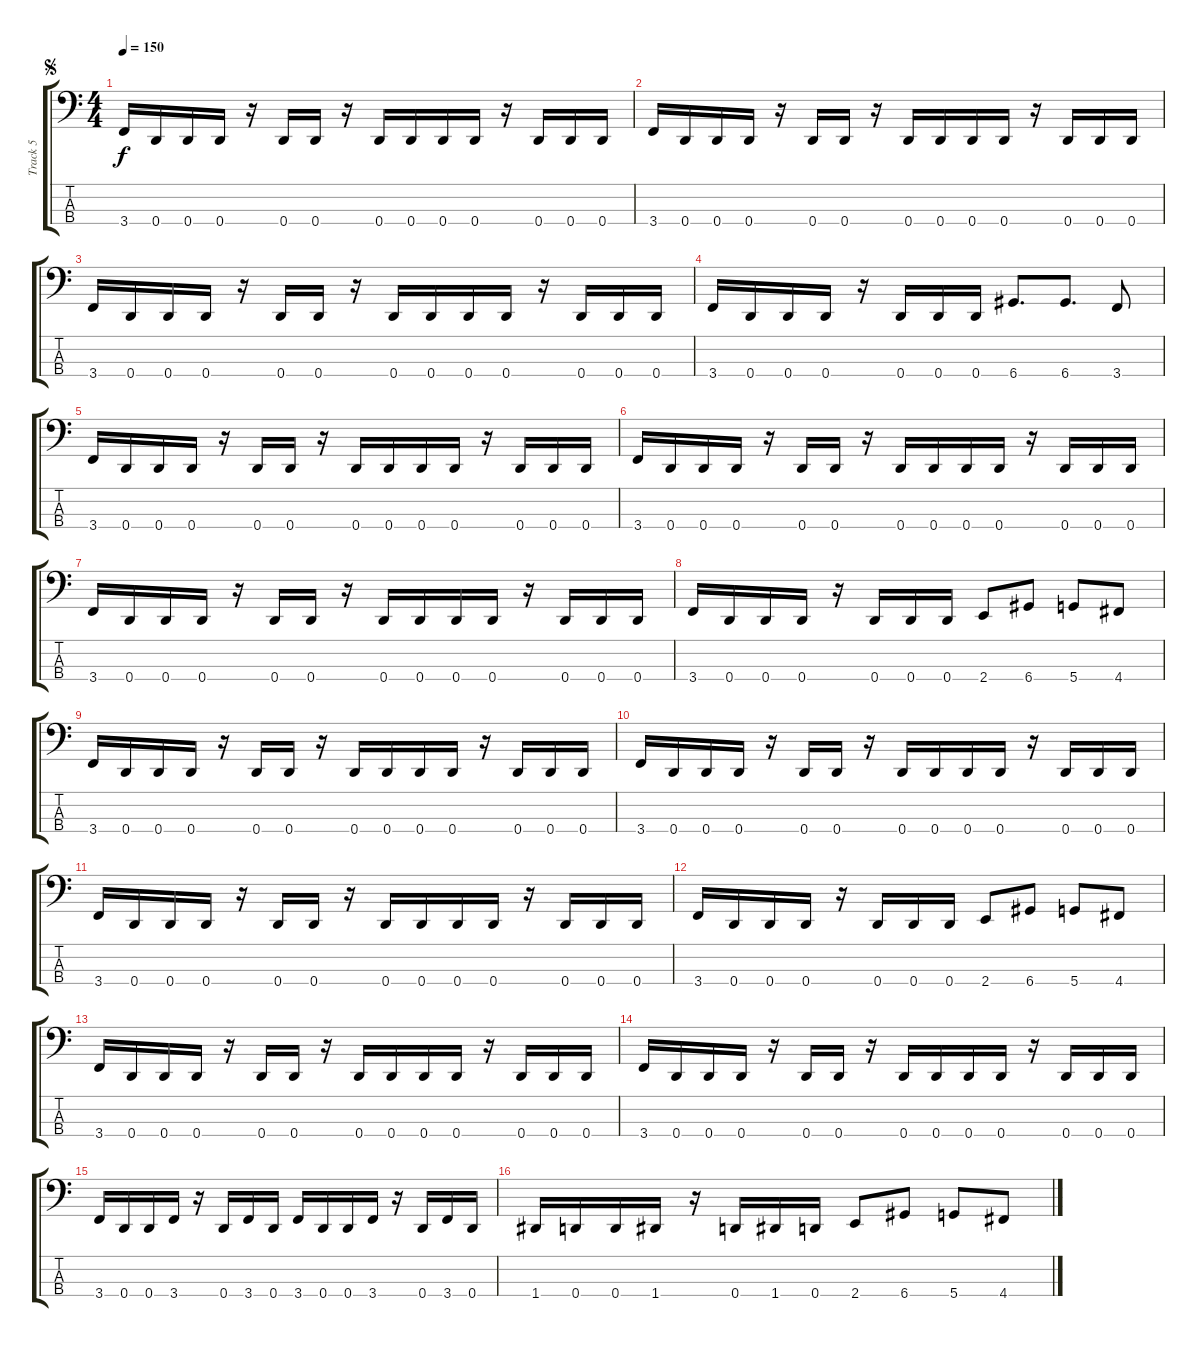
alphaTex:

\track ("Track 5" "Track 5") {instrument electricbasspick}
\staff {score tabs}
\tuning (G2 D2 A1 D1) {hide}
\ts (4 4)
\jump segno
\tempo 150
\clef f4
\ks c
3.4.16{dy f} 0.4.16 0.4.16 0.4.16 r.16 0.4.16 0.4.16 r.16 0.4.16 0.4.16 0.4.16 0.4.16 r.16 0.4.16 0.4.16 0.4.16 |
3.4.16 0.4.16 0.4.16 0.4.16 r.16 0.4.16 0.4.16 r.16 0.4.16 0.4.16 0.4.16 0.4.16 r.16 0.4.16 0.4.16 0.4.16 |
3.4.16 0.4.16 0.4.16 0.4.16 r.16 0.4.16 0.4.16 r.16 0.4.16 0.4.16 0.4.16 0.4.16 r.16 0.4.16 0.4.16 0.4.16 |
3.4.16 0.4.16 0.4.16 0.4.16 r.16 0.4.16 0.4.16 0.4.16 6.4.8{d} 6.4.8{d} 3.4.8 |
3.4.16 0.4.16 0.4.16 0.4.16 r.16 0.4.16 0.4.16 r.16 0.4.16 0.4.16 0.4.16 0.4.16 r.16 0.4.16 0.4.16 0.4.16 |
3.4.16 0.4.16 0.4.16 0.4.16 r.16 0.4.16 0.4.16 r.16 0.4.16 0.4.16 0.4.16 0.4.16 r.16 0.4.16 0.4.16 0.4.16 |
3.4.16 0.4.16 0.4.16 0.4.16 r.16 0.4.16 0.4.16 r.16 0.4.16 0.4.16 0.4.16 0.4.16 r.16 0.4.16 0.4.16 0.4.16 |
3.4.16 0.4.16 0.4.16 0.4.16 r.16 0.4.16 0.4.16 0.4.16 2.4.8 6.4.8 5.4.8 4.4.8 |
3.4.16 0.4.16 0.4.16 0.4.16 r.16 0.4.16 0.4.16 r.16 0.4.16 0.4.16 0.4.16 0.4.16 r.16 0.4.16 0.4.16 0.4.16 |
3.4.16 0.4.16 0.4.16 0.4.16 r.16 0.4.16 0.4.16 r.16 0.4.16 0.4.16 0.4.16 0.4.16 r.16 0.4.16 0.4.16 0.4.16 |
3.4.16 0.4.16 0.4.16 0.4.16 r.16 0.4.16 0.4.16 r.16 0.4.16 0.4.16 0.4.16 0.4.16 r.16 0.4.16 0.4.16 0.4.16 |
3.4.16 0.4.16 0.4.16 0.4.16 r.16 0.4.16 0.4.16 0.4.16 2.4.8 6.4.8 5.4.8 4.4.8 |
3.4.16 0.4.16 0.4.16 0.4.16 r.16 0.4.16 0.4.16 r.16 0.4.16 0.4.16 0.4.16 0.4.16 r.16 0.4.16 0.4.16 0.4.16 |
3.4.16 0.4.16 0.4.16 0.4.16 r.16 0.4.16 0.4.16 r.16 0.4.16 0.4.16 0.4.16 0.4.16 r.16 0.4.16 0.4.16 0.4.16 |
3.4.16 0.4.16 0.4.16 3.4.16 r.16 0.4.16 3.4.16 0.4.16 3.4.16 0.4.16 0.4.16 3.4.16 r.16 0.4.16 3.4.16 0.4.16 |
1.4.16 0.4.16 0.4.16 1.4.16 r.16 0.4.16 1.4.16 0.4.16 2.4.8 6.4.8 5.4.8 4.4.8
